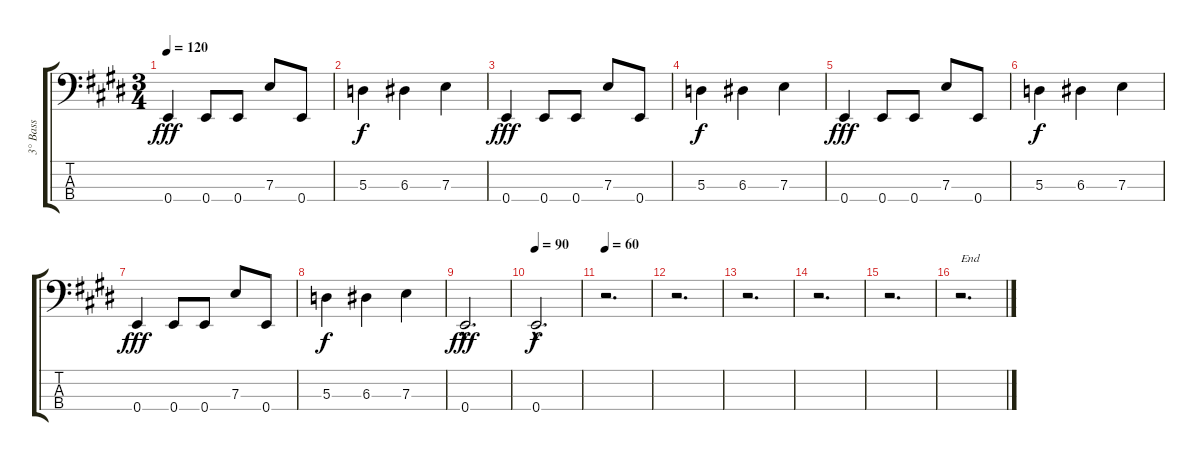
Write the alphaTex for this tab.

\track ("3° Bass" "3° Bass") {instrument electricbasspick}
\staff {score tabs}
\tuning (G2 D2 A1 E1) {hide}
\ts (3 4)
\tempo 120
\clef f4
\ks e
0.4.4{dy fff} 0.4.8 0.4.8 7.3.8 0.4.8 |
5.3.4{dy f} 6.3.4 7.3.4 |
0.4.4{dy fff} 0.4.8 0.4.8 7.3.8 0.4.8 |
5.3.4{dy f} 6.3.4 7.3.4 |
0.4.4{dy fff} 0.4.8 0.4.8 7.3.8 0.4.8 |
5.3.4{dy f} 6.3.4 7.3.4 |
0.4.4{dy fff} 0.4.8 0.4.8 7.3.8 0.4.8 |
5.3.4{dy f} 6.3.4 7.3.4 |
0.4{hac}.2{d dy fff} |
\tempo 90
0.4{hac}.2{d dy f} |
\tempo 60
r.2{d} |
r.2{d} |
r.2{d} |
r.2{d} |
r.2{d} |
r.2{d txt "End"}
